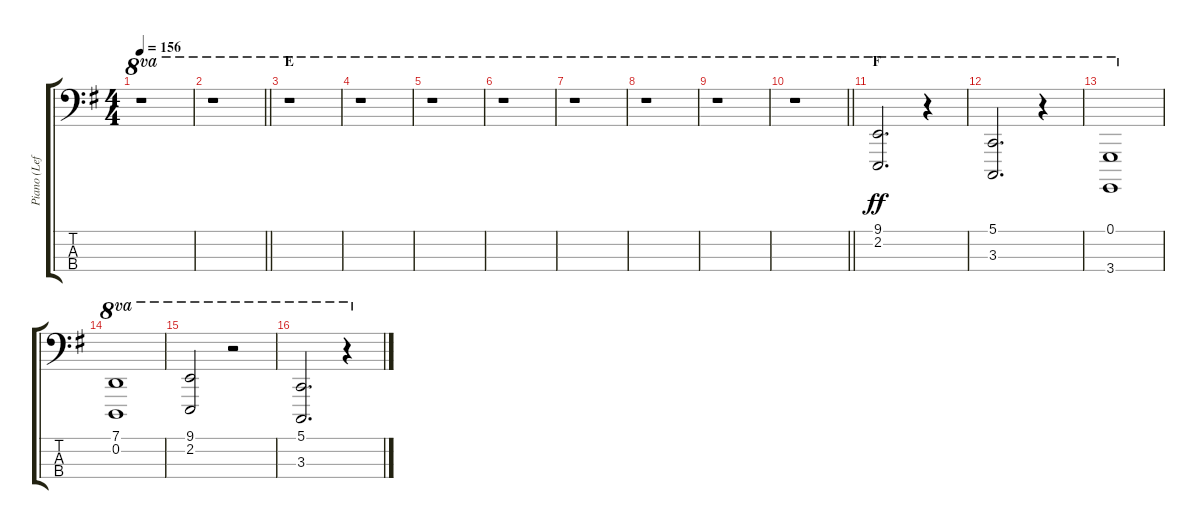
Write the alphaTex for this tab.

\track ("Piano (Left Hand)" "Piano (Lef") {instrument acousticgrandpiano}
\staff {score tabs}
\tuning (G2 D2 A1 E1) {hide}
\ts (4 4)
\tempo 156
\clef f4
\ks g
r.1{ot 8va dy ff} |
\barLineRight lightlight
r.1{ot 8va} |
\section ("" "E")
r.1{ot 8va} |
r.1{ot 8va} |
r.1{ot 8va} |
r.1{ot 8va} |
r.1{ot 8va} |
r.1{ot 8va} |
r.1{ot 8va} |
\barLineRight lightlight
r.1{ot 8va} |
\section ("" "F")
(9.1 2.2).2{d ot 8va} r.4{ot 8va} |
(5.1 3.3).2{d ot 8va} r.4{ot 8va} |
(0.1 3.4).1{ot 8va} |
(7.1 0.2).1{ot 8va} |
(9.1 2.2).2{ot 8va} r.2{ot 8va} |
(5.1 3.3).2{d ot 8va} r.4{ot 8va}
